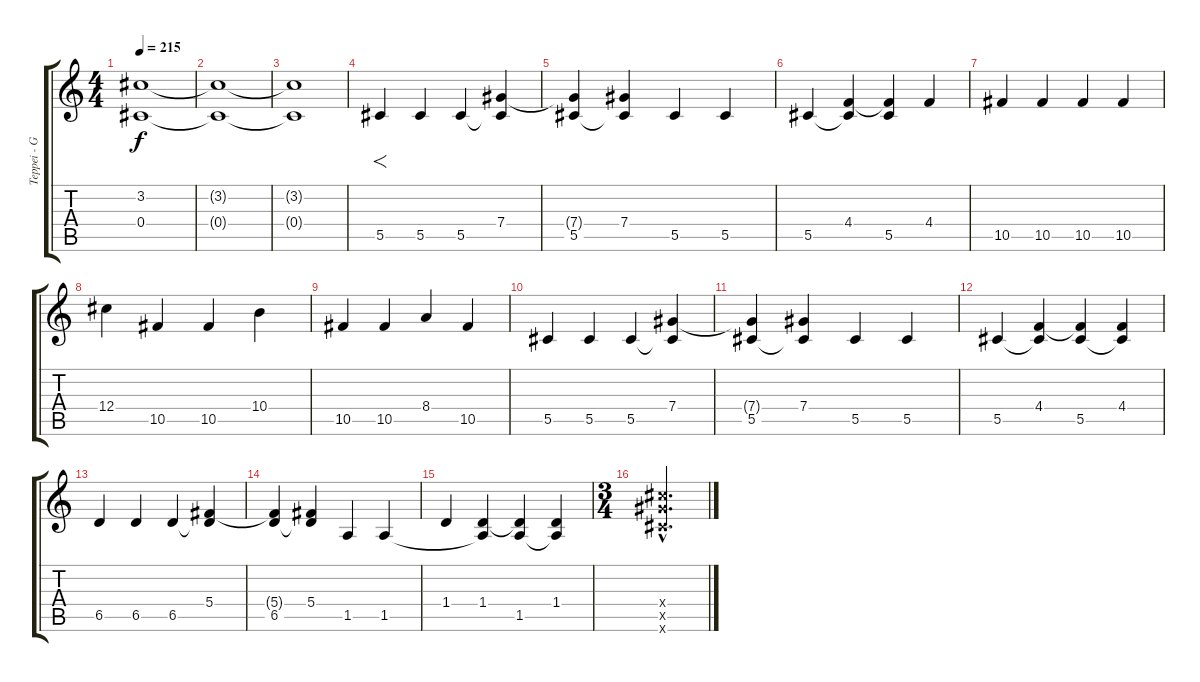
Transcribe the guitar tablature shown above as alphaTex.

\track ("Teppei - Guitar" "Teppei - G") {instrument distortionguitar}
\staff {score tabs}
\tuning (Eb4 Bb3 Gb3 Db3 Ab2 Db2) {hide}
\ts (4 4)
\tempo 215
\clef g2
\ks c
(3.2{t} 0.4{t}).1{dy f} |
(3.2{t} 0.4{t}).1 |
(3.2{t} 0.4{t}).1 |
5.5.4{f volume 10 instrument electricguitarclean} 5.5.4 5.5.4 (7.4 5.5{t}).4 |
(7.4{t} 5.5).4 (7.4 5.5{t}).4 5.5.4 5.5.4 |
5.5.4 (4.4 5.5{t}).4 (4.4{t} 5.5).4 4.4.4 |
10.5.4 10.5.4 10.5.4 10.5.4 |
12.4.4 10.5.4 10.5.4 10.4.4 |
10.5.4 10.5.4 8.4.4 10.5.4 |
5.5.4{instrument electricguitarclean} 5.5.4 5.5.4 (7.4 5.5{t}).4 |
(7.4{t} 5.5).4 (7.4 5.5{t}).4 5.5.4 5.5.4 |
5.5.4 (4.4 5.5{t}).4 (4.4{t} 5.5).4 (4.4 5.5{t}).4 |
6.5.4 6.5.4 6.5.4 (5.4 6.5{t}).4 |
(5.4{t} 6.5).4 (5.4 6.5{t}).4 1.5.4 1.5.4 |
1.4.4 (1.4 1.5{t}).4 (1.4{t} 1.5).4 (1.4 1.5{t}).4 |
\ts (3 4)
(12.4{hac x} 12.5{hac x} 12.6{hac x}).2{d volume 11 instrument fx6goblins}
